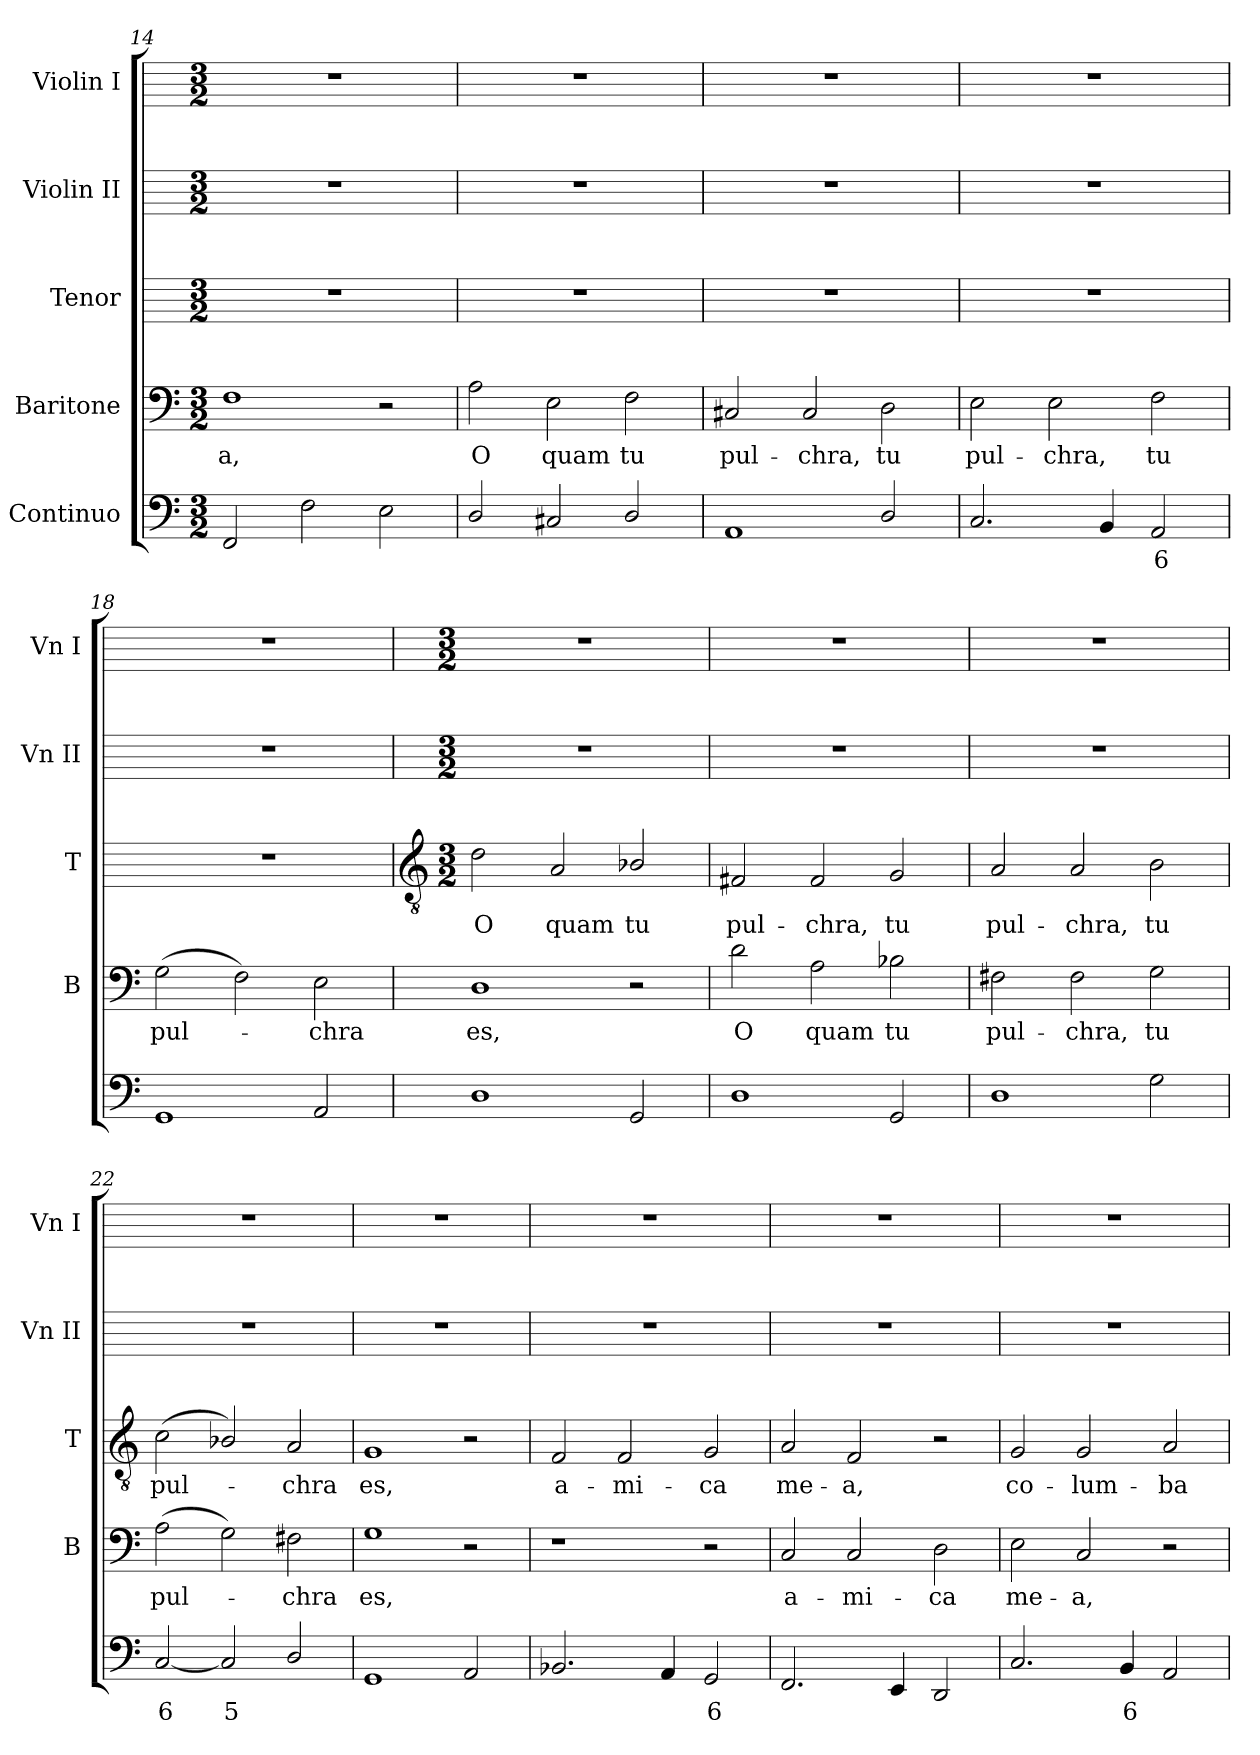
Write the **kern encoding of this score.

**kern	**text	**kern	**text	**kern	**text	**kern	**kern
*part5	*part5	*part4	*part4	*part3	*part3	*part2	*part1
*staff5	*staff5	*staff4	*staff4	*staff3	*staff3	*staff2	*staff1
*I"Continuo	*	*I"Baritone	*	*I"Tenor	*	*I"Violin II	*I"Violin I
*	*	*I'B	*	*I'T	*	*I'Vn II	*I'Vn I
*clefF4	*	*clefF4	*	*	*	*	*
*k[]	*	*k[]	*	*	*	*	*
*C:	*	*C:	*	*	*	*	*
*M3/2	*	*M3/2	*	*M3/2	*	*M3/2	*M3/2
=14	=14	=14	=14	=14	=14	=14	=14
!	!	!	!LO:LY:b	!	!	!	!
2FF	.	1F	-a,	1.r	.	1.r	1.r
2F	.	.	.	.	.	.	.
2E	.	2r	.	.	.	.	.
=15	=15	=15	=15	=15	=15	=15	=15
!	!	!	!LO:LY:b	!	!	!	!
2D/	.	2A	O	1.r	.	1.r	1.r
!	!	!	!LO:LY:b	!	!	!	!
2C#X	.	2E	quam	.	.	.	.
!	!	!	!LO:LY:b	!	!	!	!
2D/	.	2F	tu	.	.	.	.
=16	=16	=16	=16	=16	=16	=16	=16
!	!	!	!LO:LY:b	!	!	!	!
1AA	.	2C#X	pul-	1.r	.	1.r	1.r
!	!	!	!LO:LY:b	!	!	!	!
.	.	2C#	-chra,	.	.	.	.
!	!	!	!LO:LY:b	!	!	!	!
2D/	.	2D	tu	.	.	.	.
=17	=17	=17	=17	=17	=17	=17	=17
!	!	!	!LO:LY:b	!	!	!	!
2.C	.	2E	pul-	1.r	.	1.r	1.r
!	!	!	!LO:LY:b	!	!	!	!
.	.	2E	-chra,	.	.	.	.
4BB	.	.	.	.	.	.	.
!	!LO:LY:b	!	!LO:LY:b	!	!	!	!
2AA	6	2F	tu	.	.	.	.
=18	=18	=18	=18	=18	=18	=18	=18
!	!	!	!LO:LY:b	!	!	!	!
1GG	.	(>2G	pul-	1.r	.	1.r	1.r
.	.	2F)	.	.	.	.	.
!	!	!	!LO:LY:b	!	!	!	!
2AA	.	2E	chra	.	.	.	.
!!LO:LB:g=z
=19	=19	=19	=19	=19	=19	=19	=19
*	*	*	*	*clefGv2	*	*	*
*	*	*	*	*k[]	*	*	*
*	*	*	*	*C:	*	*	*
*	*	*	*	*M3/2	*	*M3/2	*M3/2
!	!	!	!LO:LY:b	!	!LO:LY:b	!	!
1D	.	1D	es,	2d	O	1.r	1.r
!	!	!	!	!	!LO:LY:b	!	!
.	.	.	.	2A	quam	.	.
!	!	!	!	!	!LO:LY:b	!	!
2GG	.	2r	.	2B-X/	tu	.	.
=20	=20	=20	=20	=20	=20	=20	=20
!	!	!	!LO:LY:b	!	!LO:LY:b	!	!
1D	.	2d	O	2F#X	pul-	1.r	1.r
!	!	!	!LO:LY:b	!	!LO:LY:b	!	!
.	.	2A	quam	2F#	-chra,	.	.
!	!	!	!LO:LY:b	!	!LO:LY:b	!	!
2GG	.	2B-X	tu	2G	tu	.	.
=21	=21	=21	=21	=21	=21	=21	=21
!	!	!	!LO:LY:b	!	!LO:LY:b	!	!
1D	.	2F#X	pul-	2A	pul-	1.r	1.r
!	!	!	!LO:LY:b	!	!LO:LY:b	!	!
.	.	2F#	-chra,	2A	-chra,	.	.
!	!	!	!LO:LY:b	!	!LO:LY:b	!	!
2G	.	2G	tu	2B	tu	.	.
=22	=22	=22	=22	=22	=22	=22	=22
!	!LO:LY:b	!	!LO:LY:b	!	!LO:LY:b	!	!
[2C	6	(>2A	pul-	(<2c	pul-	1.r	1.r
!	!LO:LY:b	!	!	!	!	!	!
2C]	5	2G)	.	2B-X/)	.	.	.
!	!	!	!LO:LY:b	!	!LO:LY:b	!	!
2D/	.	2F#X	chra	2A	chra	.	.
=23	=23	=23	=23	=23	=23	=23	=23
!	!	!	!LO:LY:b	!	!LO:LY:b	!	!
1GG	.	1G	es,	1G	es,	1.r	1.r
2AA	.	2r	.	2r	.	.	.
=24	=24	=24	=24	=24	=24	=24	=24
!	!	!	!	!	!LO:LY:b	!	!
2.BB-X	.	1r	.	2F	a-	1.r	1.r
!	!	!	!	!	!LO:LY:b	!	!
.	.	.	.	2F	-mi-	.	.
4AA	.	.	.	.	.	.	.
!	!LO:LY:b	!	!	!	!LO:LY:b	!	!
2GG	6	2r	.	2G	-ca	.	.
=25	=25	=25	=25	=25	=25	=25	=25
!	!	!	!LO:LY:b	!	!LO:LY:b	!	!
2.FF	.	2C	a-	2A	me-	1.r	1.r
!	!	!	!LO:LY:b	!	!LO:LY:b	!	!
.	.	2C	-mi-	2F	-a,	.	.
4EE	.	.	.	.	.	.	.
!	!	!	!LO:LY:b	!	!	!	!
2DD	.	2D	-ca	2r	.	.	.
=26	=26	=26	=26	=26	=26	=26	=26
!	!	!	!LO:LY:b	!	!LO:LY:b	!	!
2.C	.	2E	me-	2G	co-	1.r	1.r
!	!	!	!LO:LY:b	!	!LO:LY:b	!	!
.	.	2C	-a,	2G	-lum-	.	.
!	!LO:LY:b	!	!	!	!	!	!
4BB	6	.	.	.	.	.	.
!	!	!	!	!	!LO:LY:b	!	!
2AA	.	2r	.	2A	-ba	.	.
=	=	=	=	=	=	=	=
*-	*-	*-	*-	*-	*-	*-	*-
